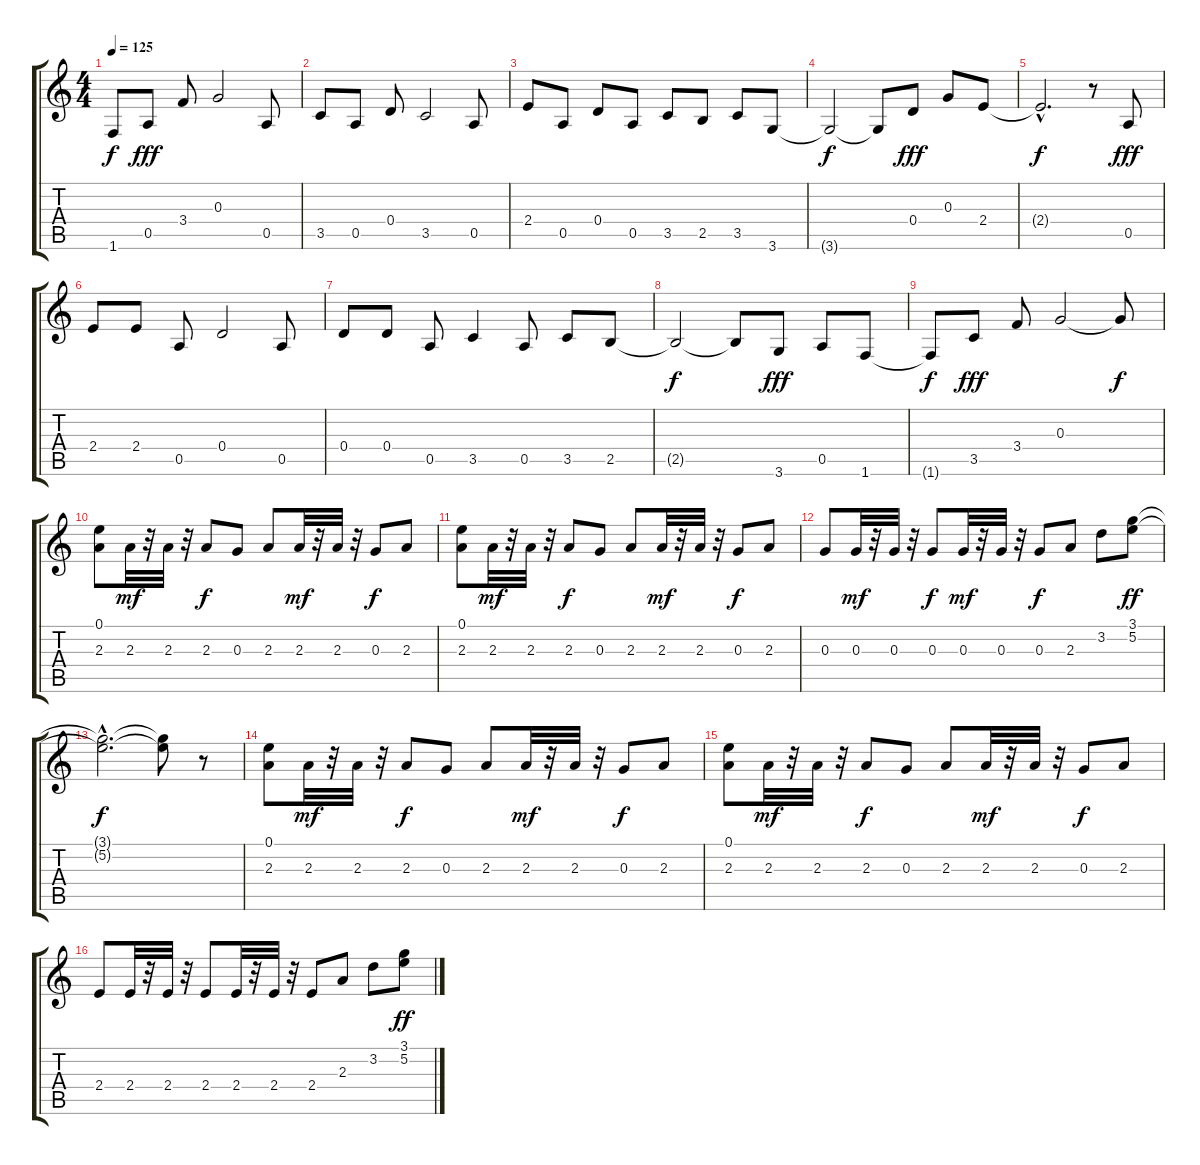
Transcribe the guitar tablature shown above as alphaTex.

\track "" {instrument distortionguitar}
\staff {score tabs}
\tuning (E4 B3 G3 D3 A2 E2) {hide}
\ts (4 4)
\tempo 125
\clef g2
\ks c
1.6{t}.8{dy f} 0.5.8{dy fff} 3.4.8 0.3.2 0.5.8 |
3.5.8 0.5.8 0.4.8 3.5.2 0.5.8 |
2.4.8 0.5.8 0.4.8 0.5.8 3.5.8 2.5.8 3.5.8 3.6.8 |
3.6{t}.2{dy f} 3.6{t}.8 0.4.8{dy fff} 0.3.8 2.4.8 |
2.4{hac t}.2{d dy f} r.8 0.5.8{dy fff} |
2.4.8 2.4.8 0.5.8 0.4.2 0.5.8 |
0.4.8 0.4.8 0.5.8 3.5.4 0.5.8 3.5.8 2.5.8 |
2.5{t}.2{dy f} 2.5{t}.8 3.6.8{dy fff} 0.5.8 1.6.8 |
1.6{t}.8{dy f} 3.5.8{dy fff} 3.4.8 0.3.2 0.3{t}.8{dy f} |
(0.1 2.3).8 2.3.32{dy mf} r.32 2.3.32 r.32 2.3.8{dy f} 0.3.8 2.3.8 2.3.32{dy mf} r.32 2.3.32 r.32 0.3.8{dy f} 2.3.8 |
(0.1 2.3).8 2.3.32{dy mf} r.32 2.3.32 r.32 2.3.8{dy f} 0.3.8 2.3.8 2.3.32{dy mf} r.32 2.3.32 r.32 0.3.8{dy f} 2.3.8 |
0.3.8 0.3.32{dy mf} r.32 0.3.32 r.32 0.3.8{dy f} 0.3.32{dy mf} r.32 0.3.32 r.32 0.3.8{dy f} 2.3.8 3.2.8 (3.1 5.2).8{dy ff} |
(3.1{hac t} 5.2{hac t}).2{d dy f} (3.1{t} 5.2{t}).8 r.8 |
(0.1 2.3).8 2.3.32{dy mf} r.32 2.3.32 r.32 2.3.8{dy f} 0.3.8 2.3.8 2.3.32{dy mf} r.32 2.3.32 r.32 0.3.8{dy f} 2.3.8 |
(0.1 2.3).8 2.3.32{dy mf} r.32 2.3.32 r.32 2.3.8{dy f} 0.3.8 2.3.8 2.3.32{dy mf} r.32 2.3.32 r.32 0.3.8{dy f} 2.3.8 |
2.4.8 2.4.32 r.32 2.4.32 r.32 2.4.8 2.4.32 r.32 2.4.32 r.32 2.4.8 2.3.8 3.2.8 (3.1 5.2).8{dy ff}
